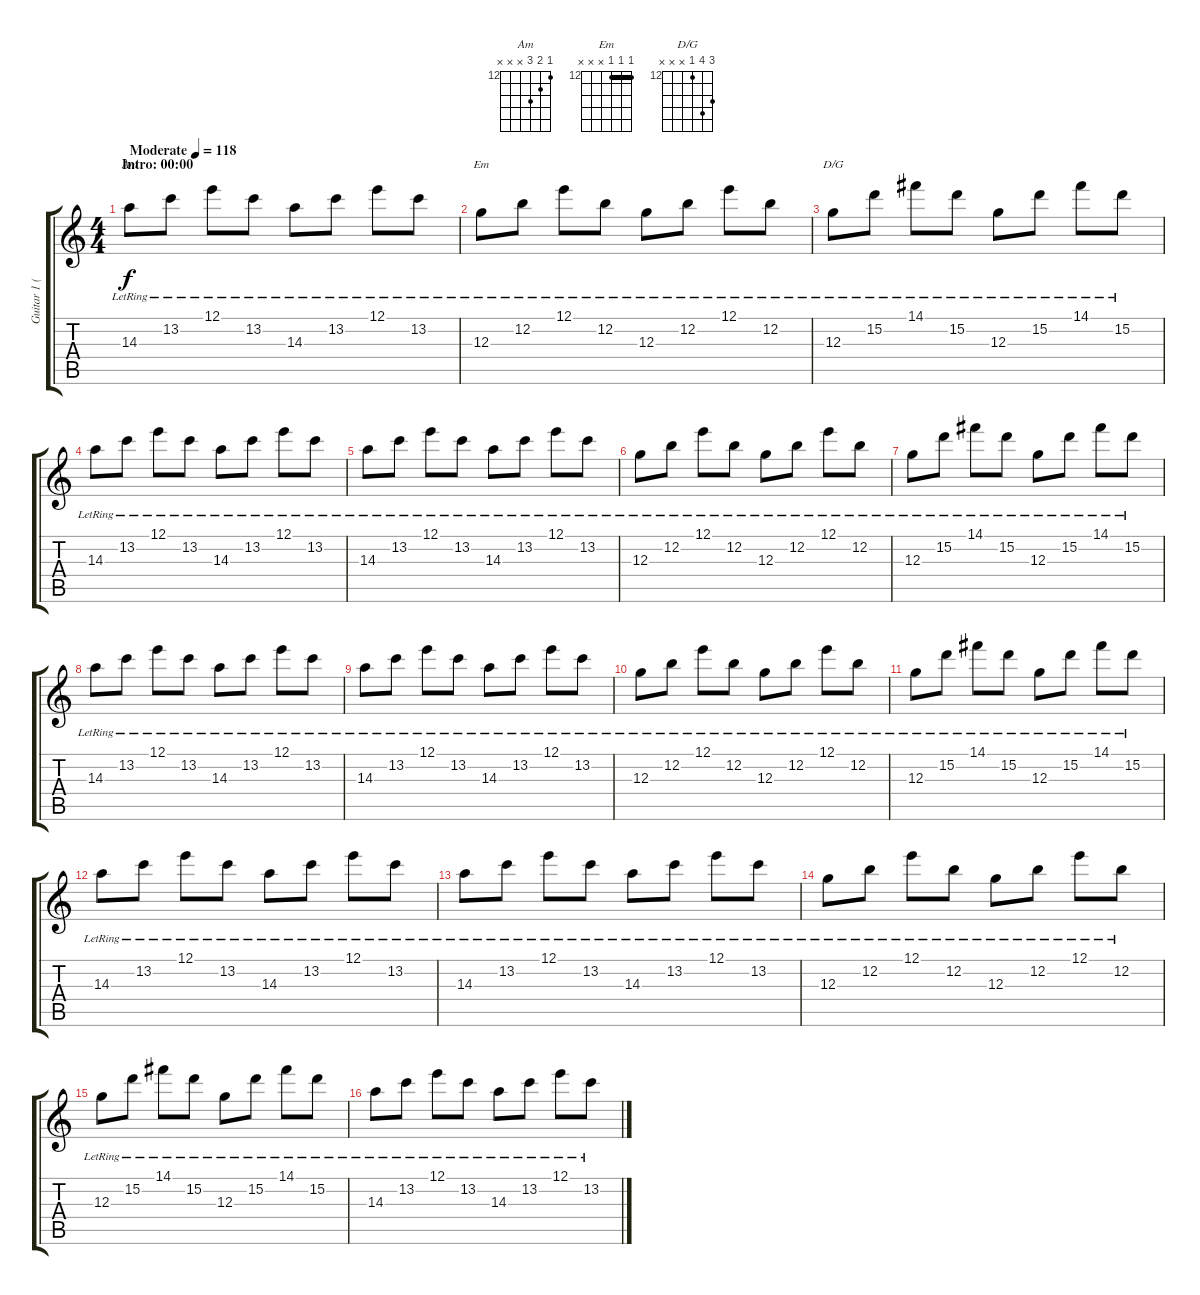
\track ("Guitar 1 (Clean)" "Guitar 1 (") {instrument electricguitarjazz}
\staff {score tabs}
\tuning (E4 B3 G3 D3 A2 E2) {hide}
\chord ("Am" 12 13 14 x x x) {firstfret 12}
\chord ("Em" 12 12 12 x x x) {firstfret 12 barre 12}
\chord ("D/G" 14 15 12 x x x) {firstfret 12}
\ts (4 4)
\section ("" "Intro: 00:00")
\tempo (118 "Moderate")
\clef g2
\ks c
14.3{lr}.8{ch "Am" dy f instrument electricguitarjazz} 13.2{lr}.8 12.1{lr}.8 13.2{lr}.8 14.3{lr}.8 13.2{lr}.8 12.1{lr}.8 13.2{lr}.8 |
12.3{lr}.8{ch "Em"} 12.2{lr}.8 12.1{lr}.8 12.2{lr}.8 12.3{lr}.8 12.2{lr}.8 12.1{lr}.8 12.2{lr}.8 |
12.3{lr}.8{ch "D/G"} 15.2{lr}.8 14.1{lr}.8 15.2{lr}.8 12.3{lr}.8 15.2{lr}.8 14.1{lr}.8 15.2{lr}.8 |
14.3{lr}.8 13.2{lr}.8 12.1{lr}.8 13.2{lr}.8 14.3{lr}.8 13.2{lr}.8 12.1{lr}.8 13.2{lr}.8 |
14.3{lr}.8 13.2{lr}.8 12.1{lr}.8 13.2{lr}.8 14.3{lr}.8 13.2{lr}.8 12.1{lr}.8 13.2{lr}.8 |
12.3{lr}.8 12.2{lr}.8 12.1{lr}.8 12.2{lr}.8 12.3{lr}.8 12.2{lr}.8 12.1{lr}.8 12.2{lr}.8 |
12.3{lr}.8 15.2{lr}.8 14.1{lr}.8 15.2{lr}.8 12.3{lr}.8 15.2{lr}.8 14.1{lr}.8 15.2{lr}.8 |
14.3{lr}.8 13.2{lr}.8 12.1{lr}.8 13.2{lr}.8 14.3{lr}.8 13.2{lr}.8 12.1{lr}.8 13.2{lr}.8 |
14.3{lr}.8 13.2{lr}.8 12.1{lr}.8 13.2{lr}.8 14.3{lr}.8 13.2{lr}.8 12.1{lr}.8 13.2{lr}.8 |
12.3{lr}.8 12.2{lr}.8 12.1{lr}.8 12.2{lr}.8 12.3{lr}.8 12.2{lr}.8 12.1{lr}.8 12.2{lr}.8 |
12.3{lr}.8 15.2{lr}.8 14.1{lr}.8 15.2{lr}.8 12.3{lr}.8 15.2{lr}.8 14.1{lr}.8 15.2{lr}.8 |
14.3{lr}.8 13.2{lr}.8 12.1{lr}.8 13.2{lr}.8 14.3{lr}.8 13.2{lr}.8 12.1{lr}.8 13.2{lr}.8 |
14.3{lr}.8 13.2{lr}.8 12.1{lr}.8 13.2{lr}.8 14.3{lr}.8 13.2{lr}.8 12.1{lr}.8 13.2{lr}.8 |
12.3{lr}.8 12.2{lr}.8 12.1{lr}.8 12.2{lr}.8 12.3{lr}.8 12.2{lr}.8 12.1{lr}.8 12.2{lr}.8 |
12.3{lr}.8 15.2{lr}.8 14.1{lr}.8 15.2{lr}.8 12.3{lr}.8 15.2{lr}.8 14.1{lr}.8 15.2{lr}.8 |
14.3{lr}.8 13.2{lr}.8 12.1{lr}.8 13.2{lr}.8 14.3{lr}.8 13.2{lr}.8 12.1{lr}.8 13.2{lr}.8
